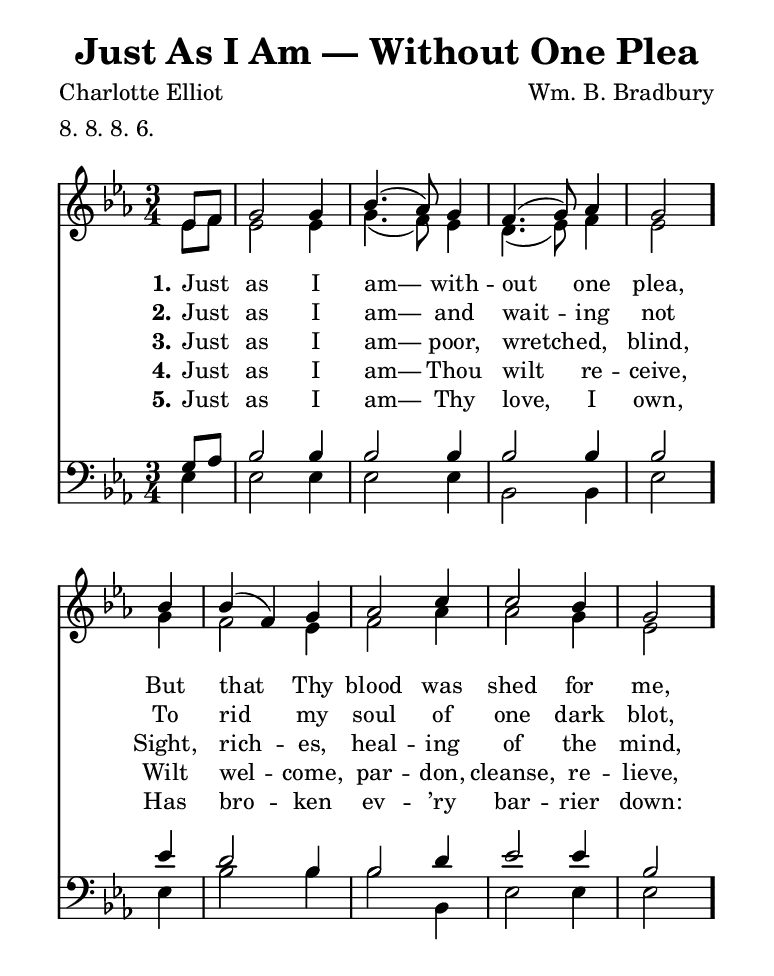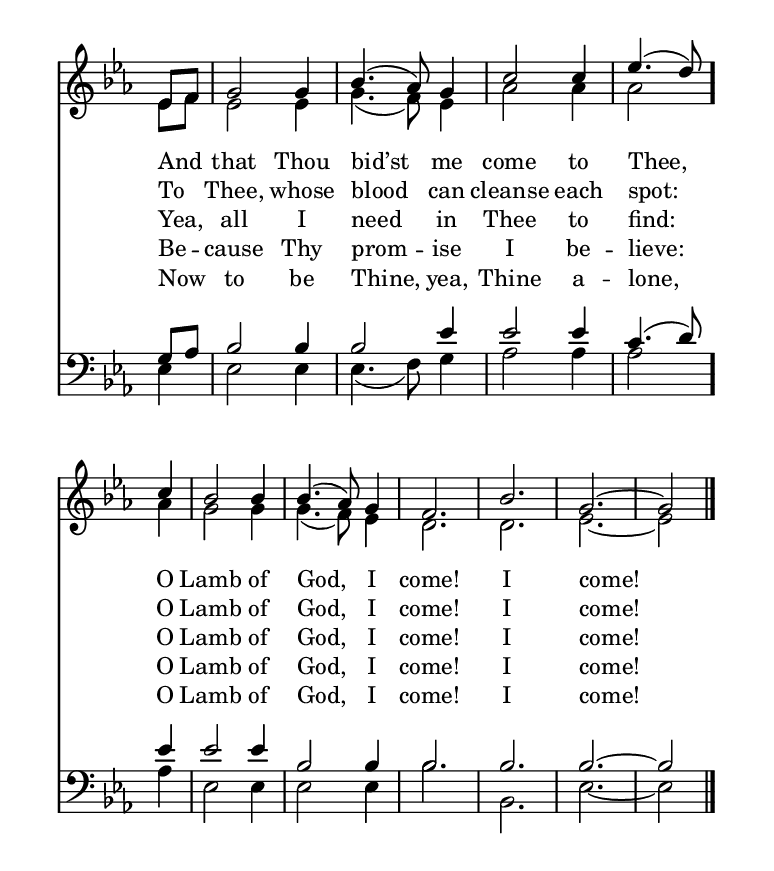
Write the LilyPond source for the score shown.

\include "common/global.ily"
\paper {
  \include "common/paper.ily"
  ragged-bottom = ##t
  ragged-last-bottom = ##t
  systems-per-page = ##f
  %page-count = ##f
}

\header{
  hymnnumber = "44"
  title = "Just As I Am — Without One Plea"
  tunename = "Woodworth"
  meter = "8. 8. 8. 6."
  poet = "Charlotte Elliot"
  composer = "Wm. B. Bradbury"
  %copyright = ""
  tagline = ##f
}

% for fermata in MIDI
ta = { \tempo 4=80 }
tb = { \tempo 4=40 }

patternAA = { c8[ c8] | c2 c4 | c4.( c8) c4 | c4.( c8) c4 | c2       }
patternAB = { c8[ c8] | c2 c4 | c2       c4 | c2       c4 | c2       }
patternAC = { c4      | c2 c4 | c2       c4 | c2       c4 | c2       }
patternAD = { c8[ c8] | c2 c4 | c4.( c8) c4 | c2       c4 | c4.( c8) }
patternAE = { c8[ c8] | c2 c4 | c4.( c8) c4 | c2       c4 | c2       }
patternAF = { c8[ c8] | c2 c4 | c2       c4 | c2       c4 | c4.( c8) }
patternAG = { c4      | c2 c4 | c4.( c8) c4 | c2       c4 | c2       }
patternBA = { c4 | c4( c4) c4 | c2 c4 | c2 c4 | c2 }
patternBB = { c4 | c2      c4 | c2 c4 | c2 c4 | c2 }
patternCA = { c4 | c2 c4 | c4.( c8) c4 | c2. | c2. | c2. ~ | c2 }
patternCB = { c4 | c2 c4 | c2       c4 | c2. | c2. | c2. ~ | c2 }

global = {
  \include "common/overrides.ily"
  \override Staff.TimeSignature.style = #'()
  \time 3/4
  \override Score.MetronomeMark.transparent = ##t % hide all fermata changes too
  \ta
  \key ees \major
  \partial 4
  \autoBeamOff
}

notesSoprano = {
\global
\relative c' {

  \changePitch \patternAA { ees f | g g | bes aes g | f g aes | g }
  \changePitch \patternBA { bes | bes f g | aes c | c bes | g }
  \changePitch \patternAD { ees f | g g | bes aes g | c c | ees d }
  \changePitch \patternCA { c | bes bes | bes aes g | f | bes | g | g }

  \bar "|."

}
}

notesAlto = {
\global
\relative e' {

  \changePitch \patternAA { ees f | ees ees | g f ees | d ees f | ees }
  \changePitch \patternBB { g | f ees | f aes | aes g | ees }
  \changePitch \patternAE { ees f | ees ees | g f ees | aes aes | aes }
  \changePitch \patternCA { aes | g g | g f ees | d | d | ees | ees }

}
}

notesTenor = {
\global
\relative a {

  \changePitch \patternAB { g aes | bes bes | bes bes | bes bes | bes }
  \changePitch \patternBB { ees | d bes | bes d | ees ees | bes }
  \changePitch \patternAF { g aes | bes bes | bes ees | ees ees | c d }
  \changePitch \patternCB { ees | ees ees | bes bes | bes | bes | bes | bes }

}
}

notesBass = {
\global
\relative f {

  \changePitch \patternAC { ees | ees ees | ees ees | bes bes | ees }
  \changePitch \patternBB { ees | bes' bes | bes bes, | ees ees | ees }
  \changePitch \patternAG { ees | ees ees | ees f g | aes aes | aes }
  \changePitch \patternCB { aes | ees ees | ees ees | bes' bes, | ees | ees }

}
}

wordsA = \lyricmode {
\set stanza = "1."

Just as I am— with -- out one plea, \bar "."
But that Thy blood was shed for me, \bar "." \break
And that Thou bid’st me come to Thee, \bar "."
O Lamb of God, I come! I come! \bar "." \break

}

wordsB = \lyricmode {
\set stanza = "2."

Just as I am— and wait -- ing not
To rid my soul of one dark blot,
To Thee, whose blood can cleanse each spot:
O Lamb of God, I come! I come!

}

wordsC = \lyricmode {
\set stanza = "3."

Just as I am— poor, wretch -- ed, blind,
Sight, rich -- es, heal -- ing of the mind,
Yea, all I need in Thee to find:
O Lamb of God, I come! I come!

}

wordsD = \lyricmode {
\set stanza = "4."

Just as I am— Thou wilt re -- ceive,
Wilt wel -- come, par -- don, cleanse, re -- lieve,
Be -- cause Thy prom -- ise I be -- lieve:
O Lamb of God, I come! I come!

}

wordsE = \lyricmode {
\set stanza = "5."

Just as I am— Thy love, I own,
Has bro -- ken ev -- ’ry bar -- rier down:
Now to be Thine, yea, Thine a -- lone,
O Lamb of God, I come! I come!

}

\score {
  \context ChoirStaff <<
    \context Staff = upper <<
      \set ChoirStaff.systemStartDelimiter = #'SystemStartBar
      \context Voice  = sopranos { \voiceOne << \notesSoprano >> }
      \context Voice  = altos { \voiceTwo << \notesAlto >> }
      \context Lyrics = one   \lyricsto sopranos \wordsA
      \context Lyrics = two   \lyricsto sopranos \wordsB
      \context Lyrics = three \lyricsto sopranos \wordsC
      \context Lyrics = four  \lyricsto sopranos \wordsD
      \context Lyrics = five  \lyricsto sopranos \wordsE
    >>
    \context Staff = men <<
      \clef bass
      \context Voice  = tenors { \voiceOne << \notesTenor >> }
      \context Voice  = basses { \voiceTwo << \notesBass >> }
    >>
  >>
  \layout {
    \include "common/layout.ily"
  }
  \midi{
    \include "common/midi.ily"
  }
}

\version "2.18.0"  % necessary for upgrading to future LilyPond versions.

% vi:set et ts=2 sw=2 ai nocindent syntax=lilypond:
